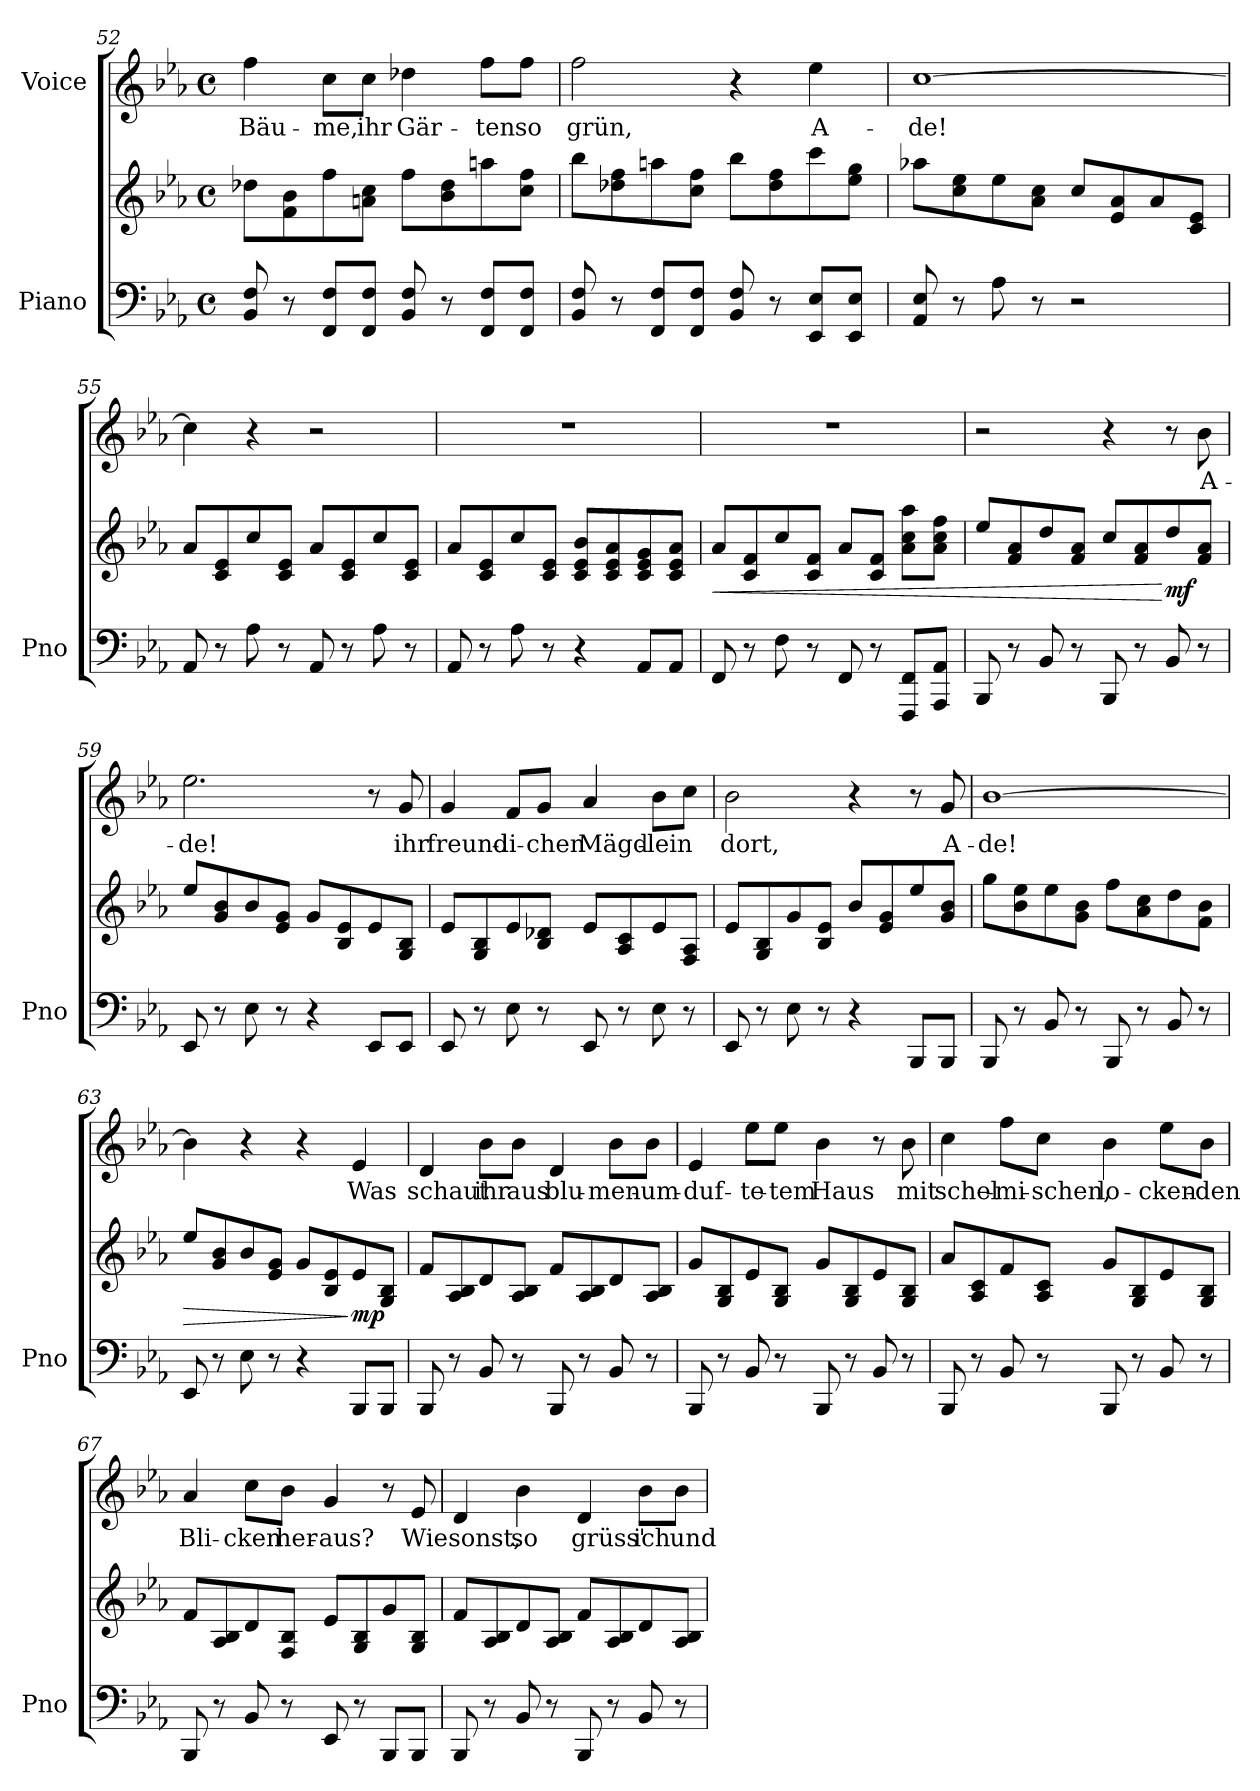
**kern	**kern	**dynam	**kern	**text
*part2	*part2	*part2	*part1	*part1
*staff3	*staff2	*staff2/3	*staff1	*staff1
*I"Piano	*	*	*I"Voice	*
*I'Pno	*	*	*	*
!!LO:LB:g=z
*clefF4	*clefG2	*	*clefG2	*
*k[b-e-a-]	*k[b-e-a-]	*	*k[b-e-a-]	*
*M4/4	*M4/4	*	*M4/4	*
*met(c)	*met(c)	*	*met(c)	*
=52	=52	=52	=52	=52
!	!	!	!	!LO:LY:b
8BB-/ 8F/	8dd-X\L	.	4ff\	Bäu-
8r	8f\ 8b-\	.	.	.
!	!	!	!	!LO:LY:b
8FF/ 8F/L	8ff\	.	8cc\L	-me,
!	!	!	!	!LO:LY:b
8FF/ 8F/J	8an\ 8cc\J	.	8cc\J	ihr
!	!	!	!	!LO:LY:b
8BB-/ 8F/	8ff\L	.	4dd-X\	Gär-
8r	8b-\ 8dd-\	.	.	.
!	!	!	!	!LO:LY:b
8FF/ 8F/L	8aan\	.	8ff\L	-ten
!	!	!	!	!LO:LY:b
8FF/ 8F/J	8cc\ 8ff\J	.	8ff\J	so
=53	=53	=53	=53	=53
!	!	!	!	!LO:LY:b
8BB-/ 8F/	8bb-\L	.	2ff\	grün,
8r	8dd-X\ 8ff\	.	.	.
8FF/ 8F/L	8aan\	.	.	.
8FF/ 8F/J	8cc\ 8ff\J	.	.	.
8BB-/ 8F/	8bb-\L	.	4r	.
8r	8dd-\ 8ff\	.	.	.
!	!	!	!	!LO:LY:b
8EE-/ 8E-/L	8ccc\	.	4ee-\	A-
8EE-/ 8E-/J	8ee-\ 8gg\J	.	.	.
=54	=54	=54	=54	=54
!	!	!	!	!LO:LY:b
8AA-/ 8E-/	8aa-X\L	.	[1cc	-de!
8r	8cc\ 8ee-\	.	.	.
8A-\	8ee-\	.	.	.
8r	8a-\ 8cc\J	.	.	.
2r	8cc/L	.	.	.
.	8e-/ 8a-/	.	.	.
.	8a-/	.	.	.
.	8c/ 8e-/J	.	.	.
=55	=55	=55	=55	=55
8AA-/	8a-/L	.	4cc\]	.
8r	8c/ 8e-/	.	.	.
8A-\	8cc/	.	4r	.
8r	8c/ 8e-/J	.	.	.
8AA-/	8a-/L	.	2r	.
8r	8c/ 8e-/	.	.	.
8A-\	8cc/	.	.	.
8r	8c/ 8e-/J	.	.	.
=56	=56	=56	=56	=56
8AA-/	8a-/L	.	1r	.
8r	8c/ 8e-/	.	.	.
8A-\	8cc/	.	.	.
8r	8c/ 8e-/J	.	.	.
4r	8c/ 8e-/ 8b-/L	.	.	.
.	8c/ 8e-/ 8a-/	.	.	.
8AA-/L	8c/ 8e-/ 8g/	.	.	.
8AA-/J	8c/ 8e-/ 8a-/J	.	.	.
!!LO:LB:g=z
=57	=57	=57	=57	=57
!	!	!LO:HP:b	!	!
8FF/	8a-/L	<	1r	.
8r	8c/ 8f/	.	.	.
8F\	8cc/	.	.	.
8r	8c/ 8f/J	.	.	.
8FF/	8a-/L	.	.	.
8r	8c/ 8f/J	.	.	.
8FFF/ 8FF/L	8a-\ 8cc\ 8aa-\L	.	.	.
8AAA-/ 8AA-/J	8a-\ 8cc\ 8ff\J	.	.	.
=58	=58	=58	=58	=58
8BBB-/	8ee-/L	.	2r	.
8r	8f/ 8a-/	.	.	.
8BB-/	8dd/	.	.	.
8r	8f/ 8a-/J	.	.	.
8BBB-/	8cc/L	.	4r	.
8r	8f/ 8a-/	.	.	.
!	!	!LO:DY:n=1:b	!	!
8BB-/	8dd/	[ mf	8r	.
!	!	!	!	!LO:LY:b
8r	8f/ 8a-/J	.	8b-\	A-
=59	=59	=59	=59	=59
!	!	!	!	!LO:LY:b
8EE-/	8ee-/L	.	2.ee-\	-de!
8r	8g/ 8b-/	.	.	.
8E-\	8b-/	.	.	.
8r	8e-/ 8g/J	.	.	.
4r	8g/L	.	.	.
.	8B-/ 8e-/	.	.	.
8EE-/L	8e-/	.	8r	.
!	!	!	!	!LO:LY:b
8EE-/J	8G/ 8B-/J	.	8g/	ihr
=60	=60	=60	=60	=60
!	!	!	!	!LO:LY:b
8EE-/	8e-/L	.	4g/	freund-
8r	8G/ 8B-/	.	.	.
!	!	!	!	!LO:LY:b
8E-\	8e-/	.	8f/L	-li-
!	!	!	!	!LO:LY:b
8r	8B-/ 8d-X/J	.	8g/J	-chen
!	!	!	!	!LO:LY:b
8EE-/	8e-/L	.	4a-/	Mägd-
8r	8A-/ 8c/	.	.	.
!	!	!	!	!LO:LY:b
8E-\	8e-/	.	8b-\L	-lein
8r	8F/ 8A-/J	.	8cc\J	.
=61	=61	=61	=61	=61
!	!	!	!	!LO:LY:b
8EE-/	8e-/L	.	2b-\	dort,
8r	8G/ 8B-/	.	.	.
8E-\	8g/	.	.	.
8r	8B-/ 8e-/J	.	.	.
4r	8b-/L	.	4r	.
.	8e-/ 8g/	.	.	.
8BBB-/L	8ee-/	.	8r	.
!	!	!	!	!LO:LY:b
8BBB-/J	8g/ 8b-/J	.	8g/	A-
!!LO:LB:g=z
=62	=62	=62	=62	=62
!	!	!	!	!LO:LY:b
8BBB-/	8gg\L	.	[1b-	-de!
8r	8b-\ 8ee-\	.	.	.
8BB-/	8ee-\	.	.	.
8r	8g\ 8b-\J	.	.	.
8BBB-/	8ff\L	.	.	.
8r	8a-\ 8cc\	.	.	.
8BB-/	8dd\	.	.	.
8r	8f\ 8b-\J	.	.	.
!!LO:PB:g=z
=63	=63	=63	=63	=63
!	!	!LO:HP:b	!	!
8EE-/	8ee-/L	>	4b-\]	.
8r	8g/ 8b-/	.	.	.
8E-\	8b-/	.	4r	.
8r	8e-/ 8g/J	.	.	.
4r	8g/L	.	4r	.
.	8B-/ 8e-/	.	.	.
!	!	!LO:DY:n=1:b	!	!LO:LY:b
8BBB-/L	8e-/	] mp	4e-/	Was
8BBB-/J	8G/ 8B-/J	.	.	.
=64	=64	=64	=64	=64
!	!	!	!	!LO:LY:b
8BBB-/	8f/L	.	4d/	schaut
8r	8A-/ 8B-/	.	.	.
!	!	!	!	!LO:LY:b
8BB-/	8d/	.	8b-\L	ihr
!	!	!	!	!LO:LY:b
8r	8A-/ 8B-/J	.	8b-\J	aus
!	!	!	!	!LO:LY:b
8BBB-/	8f/L	.	4d/	blu-
8r	8A-/ 8B-/	.	.	.
!	!	!	!	!LO:LY:b
8BB-/	8d/	.	8b-\L	-men-
!	!	!	!	!LO:LY:b
8r	8A-/ 8B-/J	.	8b-\J	-um-
=65	=65	=65	=65	=65
!	!	!	!	!LO:LY:b
8BBB-/	8g/L	.	4e-/	-duf-
8r	8G/ 8B-/	.	.	.
!	!	!	!	!LO:LY:b
8BB-/	8e-/	.	8ee-\L	-te-
!	!	!	!	!LO:LY:b
8r	8G/ 8B-/J	.	8ee-\J	-tem
!	!	!	!	!LO:LY:b
8BBB-/	8g/L	.	4b-\	Haus
8r	8G/ 8B-/	.	.	.
8BB-/	8e-/	.	8r	.
!	!	!	!	!LO:LY:b
8r	8G/ 8B-/J	.	8b-\	mit
=66	=66	=66	=66	=66
!	!	!	!	!LO:LY:b
8BBB-/	8a-/L	.	4cc\	schel-
8r	8A-/ 8c/	.	.	.
!	!	!	!	!LO:LY:b
8BB-/	8f/	.	8ff\L	-mi-
!	!	!	!	!LO:LY:b
8r	8A-/ 8c/J	.	8cc\J	-schen,
!	!	!	!	!LO:LY:b
8BBB-/	8g/L	.	4b-\	lo-
8r	8G/ 8B-/	.	.	.
!	!	!	!	!LO:LY:b
8BB-/	8e-/	.	8ee-\L	-cken-
!	!	!	!	!LO:LY:b
8r	8G/ 8B-/J	.	8b-\J	-den
!!LO:PB:g=z
=67	=67	=67	=67	=67
!	!	!	!	!LO:LY:b
8BBB-/	8f/L	.	4a-/	Bli-
8r	8A-/ 8B-/	.	.	.
!	!	!	!	!LO:LY:b
8BB-/	8d/	.	8cc\L	-cken
!	!	!	!	!LO:LY:b
8r	8F/ 8B-/J	.	8b-\J	her-
!	!	!	!	!LO:LY:b
8EE-/	8e-/L	.	4g/	-aus?
8r	8G/ 8B-/	.	.	.
8BBB-/L	8g/	.	8r	.
!	!	!	!	!LO:LY:b
8BBB-/J	8G/ 8B-/J	.	8e-/	Wie
=68	=68	=68	=68	=68
!	!	!	!	!LO:LY:b
8BBB-/	8f/L	.	4d/	sonst,
8r	8A-/ 8B-/	.	.	.
!	!	!	!	!LO:LY:b
8BB-/	8d/	.	4b-\	so
8r	8A-/ 8B-/J	.	.	.
!	!	!	!	!LO:LY:b
8BBB-/	8f/L	.	4d/	grüss'
8r	8A-/ 8B-/	.	.	.
!	!	!	!	!LO:LY:b
8BB-/	8d/	.	8b-\L	ich
!	!	!	!	!LO:LY:b
8r	8A-/ 8B-/J	.	8b-\J	und
=	=	=	=	=
*-	*-	*-	*-	*-
